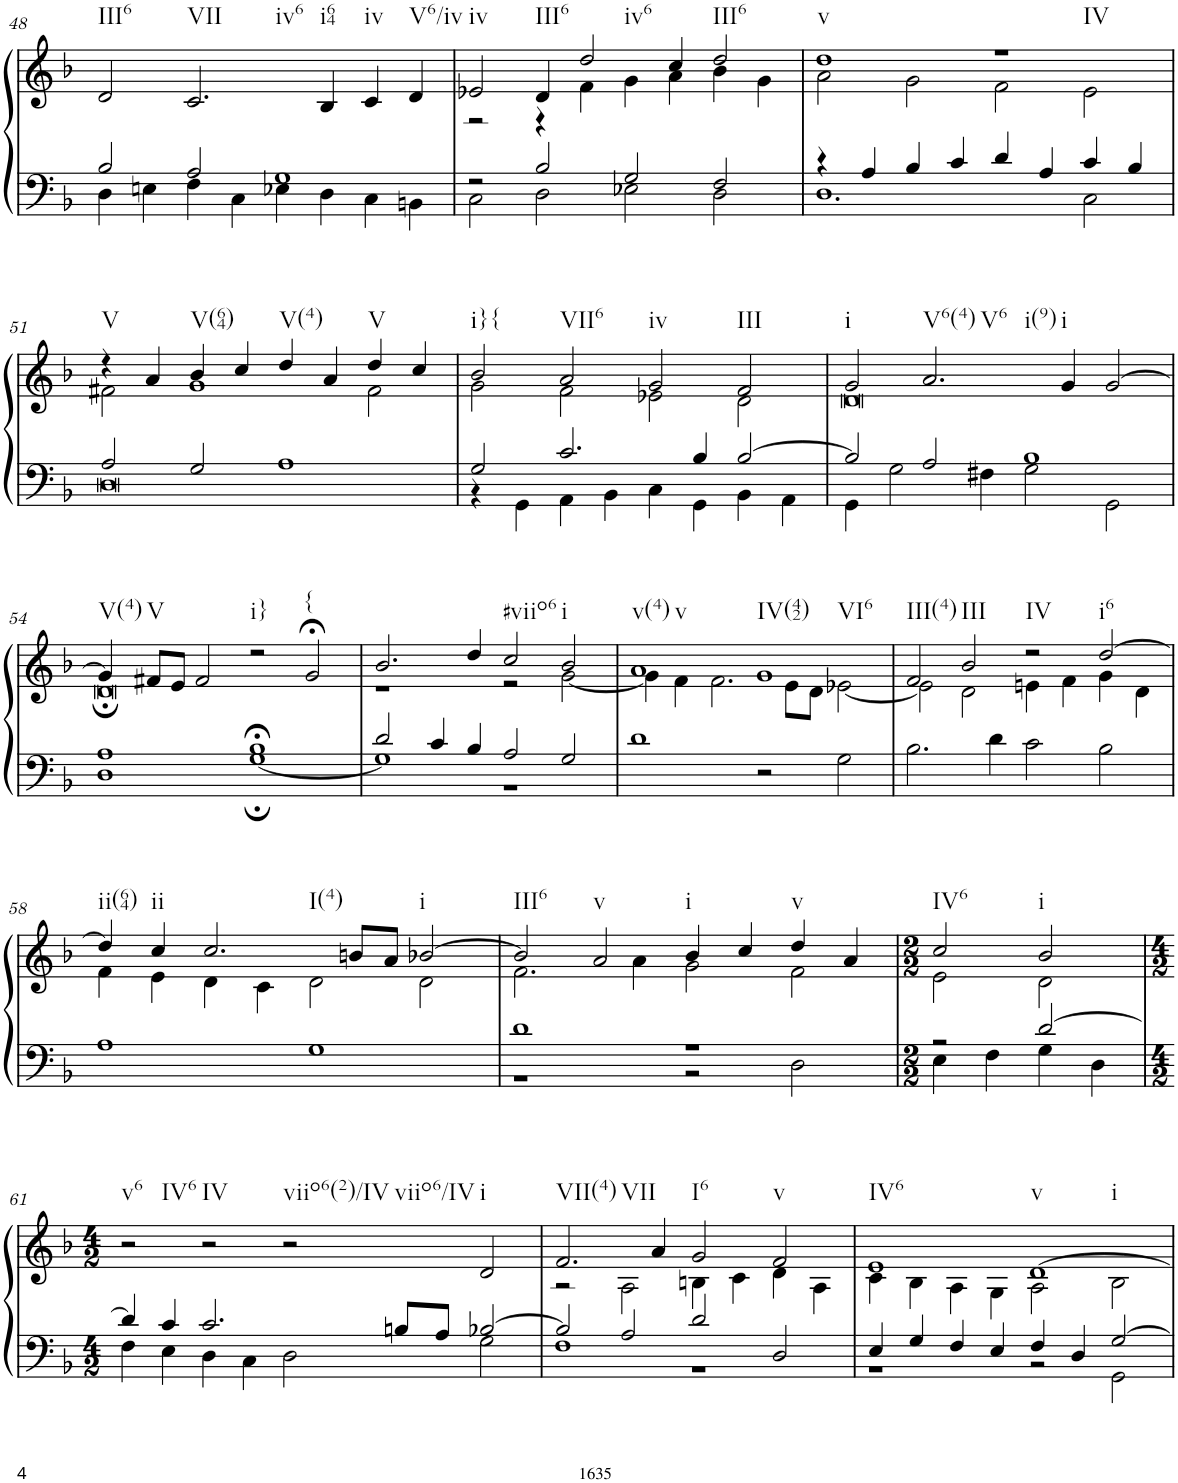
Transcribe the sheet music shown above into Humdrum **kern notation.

**kern	**kern
*part1	*part1
*staff2	*staff1
*I"Organ	*
*I'Org.	*
!!LO:PB:g=z
*clefF4	*clefG2
*k[b-]	*k[b-]
*M4/2	*M4/2
=48	=48
*^	*
!	!	!LO:TX:b:t=III6
2B-/	4D\	2d/
.	4En\	.
!	!	!LO:TX:b:t=VII
!	!	!LO:TX:b:t=iv6
2A/	4F\	2.c/
.	4C\	.
1G	4E-X\	.
!	!	!LO:TX:b:t=i64
.	4D\	4B-/
!	!	!LO:TX:b:t=iv
.	4C\	4c/
!	!	!LO:TX:b:t=V6/iv
.	4BBn\	4d/
=49	=49	=49
*	*	*^
!	!	!LO:TX:b:t=iv	!
2r	2C\	2e-X/	2r
!	!	!LO:TX:b:t=III6	!
2B-/	2D\	4d/	4r
!	!	!LO:TX:b:t=iv6	!
.	.	2dd/	4f\
2G/	2E-X\	.	4g\
.	.	4cc/	4a\
!	!	!LO:TX:b:t=III6	!
2F/	2D\	2dd/	4b-\
.	.	.	4g\
=50	=50	=50	=50
!	!	!LO:TX:b:t=v	!
4r	1.D	1dd	2a\
4A/	.	.	.
4B-/	.	.	2g\
4c/	.	.	.
!	!	!LO:TX:b:t=IV	!
4d/	.	1r	2f\
4A/	.	.	.
4c/	2C\	.	2e\
4B-/	.	.	.
!!LO:LB:g=z	!!
=51	=51	=51	=51
!	!	!LO:TX:b:t=V	!
2A/	0D	4r	2f#X\
.	.	4a/	.
!	!	!LO:TX:b:t=V(64)	!
2G/	.	4b-/	1g
.	.	4cc/	.
!	!	!LO:TX:b:t=V(4)	!
1A	.	4dd/	.
.	.	4a/	.
!	!	!LO:TX:b:t=V	!
.	.	4dd/	2f#\
.	.	4cc/	.
=52	=52	=52	=52
!	!	!LO:TX:b:t=i}{	!
2G/	4r	2b-/	2g\
.	4GG\	.	.
!	!	!LO:TX:b:t=VII6	!
2.c/	4AA\	2a/	2f\
.	4BB-\	.	.
!	!	!LO:TX:b:t=iv	!
.	4C\	2g/	2e-X\
4B-/	4GG\	.	.
!	!	!LO:TX:b:t=III	!
[2B-/	4BB-\	2f/	2d\
.	4AA\	.	.
=53	=53	=53	=53
!	!	!LO:TX:b:t=i	!
2B-/]	4GG\	2g/	0d
.	2G\	.	.
!	!	!LO:TX:b:t=V6(4)	!
!	!	!LO:TX:b:t=V6	!
!	!	!LO:TX:b:t=i(9)	!
2A/	.	2.a/	.
.	4F#X\	.	.
1B-	2G\	.	.
!	!	!LO:TX:b:t=i	!
.	.	4g/	.
.	2GG\	[2g/	.
!!LO:LB:g=z	!!
=54	=54	=54	=54
!	!	!LO:TX:b:t=V(4)	!
1A	1D	4g/]	0d;
!	!	!LO:TX:b:t=V	!
.	.	8f#X/L	.
.	.	8e/J	.
.	.	2f#/	.
!	!	!LO:TX:b:t=i}	!
1B-;<	[1G;	2r	.
!	!	!LO:TX:b:t={	!
.	.	2g;</	.
=55	=55	=55	=55
2d/	1G]	2.b-/	1r
4c/	.	.	.
4B-/	.	4dd/	.
!	!	!LO:TX:b:t=#viio6	!
2A/	1r	2cc/	2r
!	!	!LO:TX:b:t=i	!
2G/	.	2b-/	[2g\
*v	*v	*	*
=56	=56	=56
!	!LO:TX:b:t=v(4)	!
!	!LO:TX:b:t=v	!
1d	1a	4g\]
.	.	4f\
.	.	2.f\
!	!LO:TX:b:t=IV(42)	!
!	!LO:TX:b:t=VI6	!
2r	1g	.
.	.	8e\L
.	.	8d\J
2G\	.	[2e-X\
=57	=57	=57
!	!LO:TX:b:t=III(4)	!
2.B-\	2f/	2e-\]
!	!LO:TX:b:t=III	!
.	2b-/	2d\
4d\	.	.
!	!LO:TX:b:t=IV	!
2c\	2r	4en\
.	.	4f\
!	!LO:TX:b:t=i6	!
2B-\	[2dd/	4g\
.	.	4d\
!!LO:LB:g=z	!!
=58	=58	=58
!	!LO:TX:b:t=ii(64)	!
1A	4dd/]	4f\
!	!LO:TX:b:t=ii	!
.	4cc/	4e\
!	!LO:TX:b:t=I(4)	!
.	2.cc/	4d\
.	.	4c\
1G	.	2d\
.	8bn/L	.
.	8a/J	.
!	!LO:TX:b:t=i	!
.	[2b-X/	2d\
=59	=59	=59
*^	*	*
!	!	!LO:TX:b:t=III6	!
1d	1r	2b-/]	2.f\
!	!	!LO:TX:b:t=v	!
.	.	2a/	.
.	.	.	4a\
!	!	!LO:TX:b:t=i	!
1r	2r	4b-/	2g\
.	.	4cc/	.
!	!	!LO:TX:b:t=v	!
.	2D\	4dd/	2f\
.	.	4a/	.
=60	=60	=60	=60
*M2/2	*	*M2/2	*
!	!	!LO:TX:b:t=IV6	!
2r	4E\	2cc/	2e\
.	4F\	.	.
!	!	!LO:TX:b:t=i	!
[2d/	4G\	2b-/	2d\
.	4D\	.	.
*	*	*v	*v
!!LO:LB:g=z
=61	=61	=61
*M4/2	*	*M4/2
!	!	!LO:TX:b:t=v6
!	!	!LO:TX:b:t=IV6
4d/]	4F\	2r
4c/	4E\	.
!	!	!LO:TX:b:t=IV
2.c/	4D\	2r
.	4C\	.
!	!	!LO:TX:b:t=viio6(2)/IV
!	!	!LO:TX:b:t=viio6/IV
.	2D\	2r
8Bn/L	.	.
8A/J	.	.
!	!	!LO:TX:b:t=i
[2B-X/	2G\	2d/
=62	=62	=62
*	*	*^
!	!	!LO:TX:b:t=VII(4)	!
!	!	!LO:TX:b:t=VII	!
2B-/]	1F	2.f/	2r
2A/	.	.	2A\
.	.	4a/	.
!	!	!LO:TX:b:t=I6	!
2d/	1r	2g/	4Bn\
.	.	.	4c\
!	!	!LO:TX:b:t=v	!
2D/	.	2f/	4d\
.	.	.	4A\
=63	=63	=63	=63
!	!	!LO:TX:b:t=IV6	!
4E/	1r	1e	4c\
4G/	.	.	4B-\
4F/	.	.	4A\
4E/	.	.	4G\
!	!	!LO:TX:b:t=v	!
!	!	!LO:TX:b:t=i	!
4F/	2r	[1d	2A\
4D/	.	.	.
[2G/	2GG\	.	2B-\
*v	*v	*	*
*	*v	*v
=	=
*-	*-
